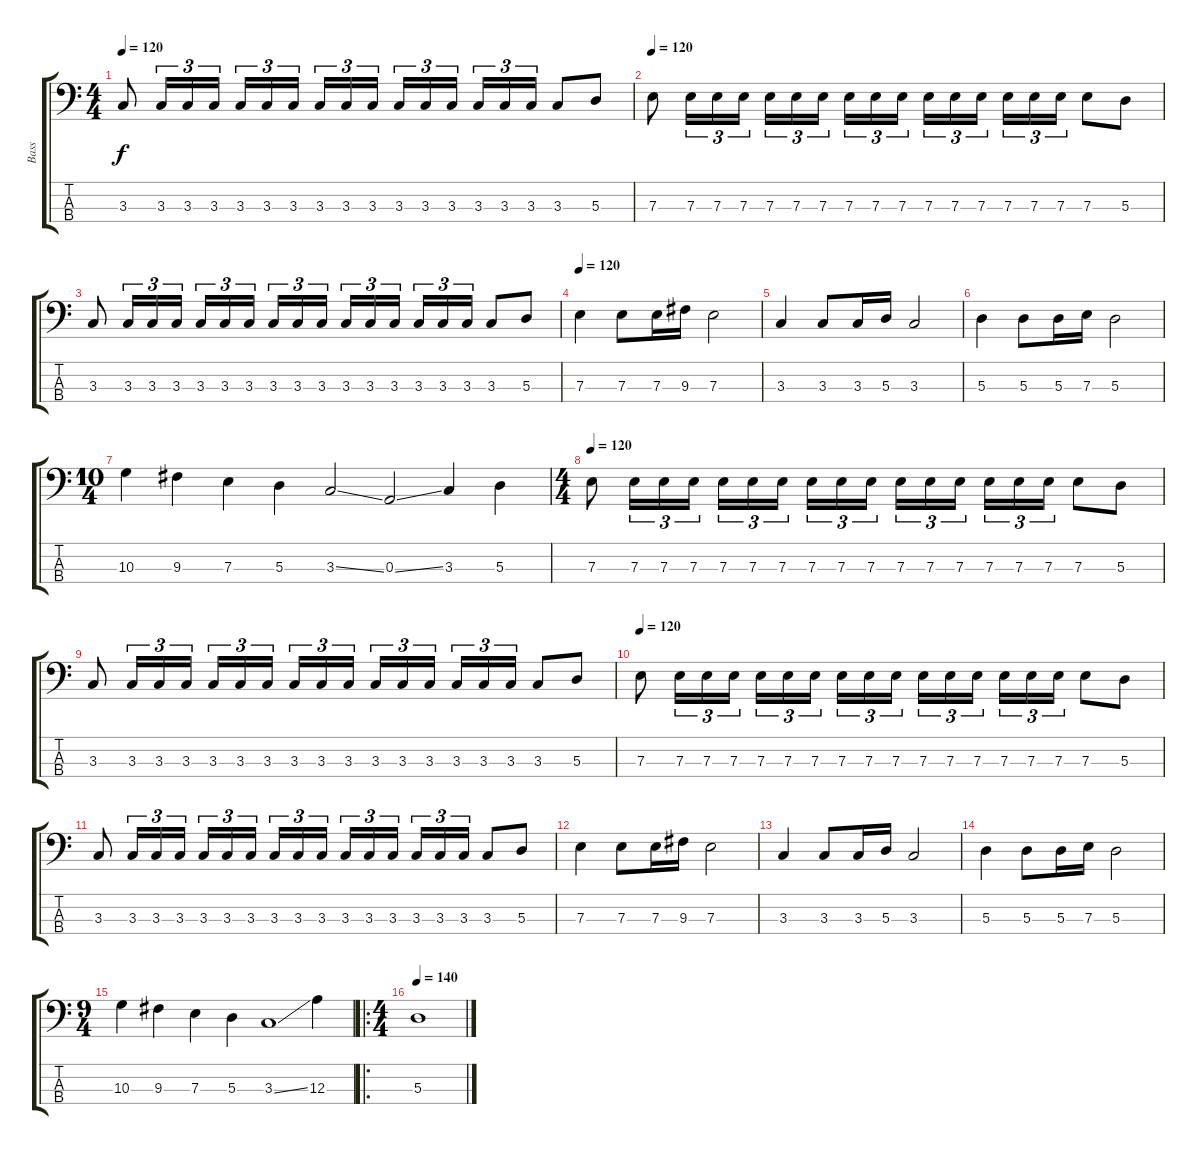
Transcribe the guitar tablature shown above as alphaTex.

\track ("Bass" "Bass") {instrument electricbasspick}
\staff {score tabs}
\tuning (G2 D2 A1 E1) {hide}
\ts (4 4)
\tempo 120
\clef f4
\ks c
3.3.8{dy f} 3.3.16{tu (3 2)} 3.3.16{tu (3 2)} 3.3.16{tu (3 2)} 3.3.16{tu (3 2)} 3.3.16{tu (3 2)} 3.3.16{tu (3 2)} 3.3.16{tu (3 2)} 3.3.16{tu (3 2)} 3.3.16{tu (3 2)} 3.3.16{tu (3 2)} 3.3.16{tu (3 2)} 3.3.16{tu (3 2)} 3.3.16{tu (3 2)} 3.3.16{tu (3 2)} 3.3.16{tu (3 2)} 3.3.8 5.3.8 |
\tempo 120
7.3.8 7.3.16{tu (3 2)} 7.3.16{tu (3 2)} 7.3.16{tu (3 2)} 7.3.16{tu (3 2)} 7.3.16{tu (3 2)} 7.3.16{tu (3 2)} 7.3.16{tu (3 2)} 7.3.16{tu (3 2)} 7.3.16{tu (3 2)} 7.3.16{tu (3 2)} 7.3.16{tu (3 2)} 7.3.16{tu (3 2)} 7.3.16{tu (3 2)} 7.3.16{tu (3 2)} 7.3.16{tu (3 2)} 7.3.8 5.3.8 |
3.3.8 3.3.16{tu (3 2)} 3.3.16{tu (3 2)} 3.3.16{tu (3 2)} 3.3.16{tu (3 2)} 3.3.16{tu (3 2)} 3.3.16{tu (3 2)} 3.3.16{tu (3 2)} 3.3.16{tu (3 2)} 3.3.16{tu (3 2)} 3.3.16{tu (3 2)} 3.3.16{tu (3 2)} 3.3.16{tu (3 2)} 3.3.16{tu (3 2)} 3.3.16{tu (3 2)} 3.3.16{tu (3 2)} 3.3.8 5.3.8 |
\tempo 120
7.3.4{volume 16} 7.3.8 7.3.16 9.3.16 7.3.2 |
3.3.4 3.3.8 3.3.16 5.3.16 3.3.2 |
5.3.4 5.3.8 5.3.16 7.3.16 5.3.2 |
\ts (10 4)
10.3.4 9.3.4 7.3.4 5.3.4 3.3{ss}.2 0.3{ss}.2 3.3.4 5.3.4 |
\ts (4 4)
\tempo 120
7.3.8{volume 16} 7.3.16{tu (3 2)} 7.3.16{tu (3 2)} 7.3.16{tu (3 2)} 7.3.16{tu (3 2)} 7.3.16{tu (3 2)} 7.3.16{tu (3 2)} 7.3.16{tu (3 2)} 7.3.16{tu (3 2)} 7.3.16{tu (3 2)} 7.3.16{tu (3 2)} 7.3.16{tu (3 2)} 7.3.16{tu (3 2)} 7.3.16{tu (3 2)} 7.3.16{tu (3 2)} 7.3.16{tu (3 2)} 7.3.8 5.3.8 |
3.3.8 3.3.16{tu (3 2)} 3.3.16{tu (3 2)} 3.3.16{tu (3 2)} 3.3.16{tu (3 2)} 3.3.16{tu (3 2)} 3.3.16{tu (3 2)} 3.3.16{tu (3 2)} 3.3.16{tu (3 2)} 3.3.16{tu (3 2)} 3.3.16{tu (3 2)} 3.3.16{tu (3 2)} 3.3.16{tu (3 2)} 3.3.16{tu (3 2)} 3.3.16{tu (3 2)} 3.3.16{tu (3 2)} 3.3.8 5.3.8 |
\tempo 120
7.3.8 7.3.16{tu (3 2)} 7.3.16{tu (3 2)} 7.3.16{tu (3 2)} 7.3.16{tu (3 2)} 7.3.16{tu (3 2)} 7.3.16{tu (3 2)} 7.3.16{tu (3 2)} 7.3.16{tu (3 2)} 7.3.16{tu (3 2)} 7.3.16{tu (3 2)} 7.3.16{tu (3 2)} 7.3.16{tu (3 2)} 7.3.16{tu (3 2)} 7.3.16{tu (3 2)} 7.3.16{tu (3 2)} 7.3.8 5.3.8 |
3.3.8 3.3.16{tu (3 2)} 3.3.16{tu (3 2)} 3.3.16{tu (3 2)} 3.3.16{tu (3 2)} 3.3.16{tu (3 2)} 3.3.16{tu (3 2)} 3.3.16{tu (3 2)} 3.3.16{tu (3 2)} 3.3.16{tu (3 2)} 3.3.16{tu (3 2)} 3.3.16{tu (3 2)} 3.3.16{tu (3 2)} 3.3.16{tu (3 2)} 3.3.16{tu (3 2)} 3.3.16{tu (3 2)} 3.3.8 5.3.8 |
7.3.4 7.3.8 7.3.16 9.3.16 7.3.2 |
3.3.4 3.3.8 3.3.16 5.3.16 3.3.2 |
5.3.4 5.3.8 5.3.16 7.3.16 5.3.2 |
\ts (9 4)
10.3.4 9.3.4 7.3.4 5.3.4 3.3{ss}.1 12.3.4 |
\ro
\ts (4 4)
\tempo 140
5.3.1
